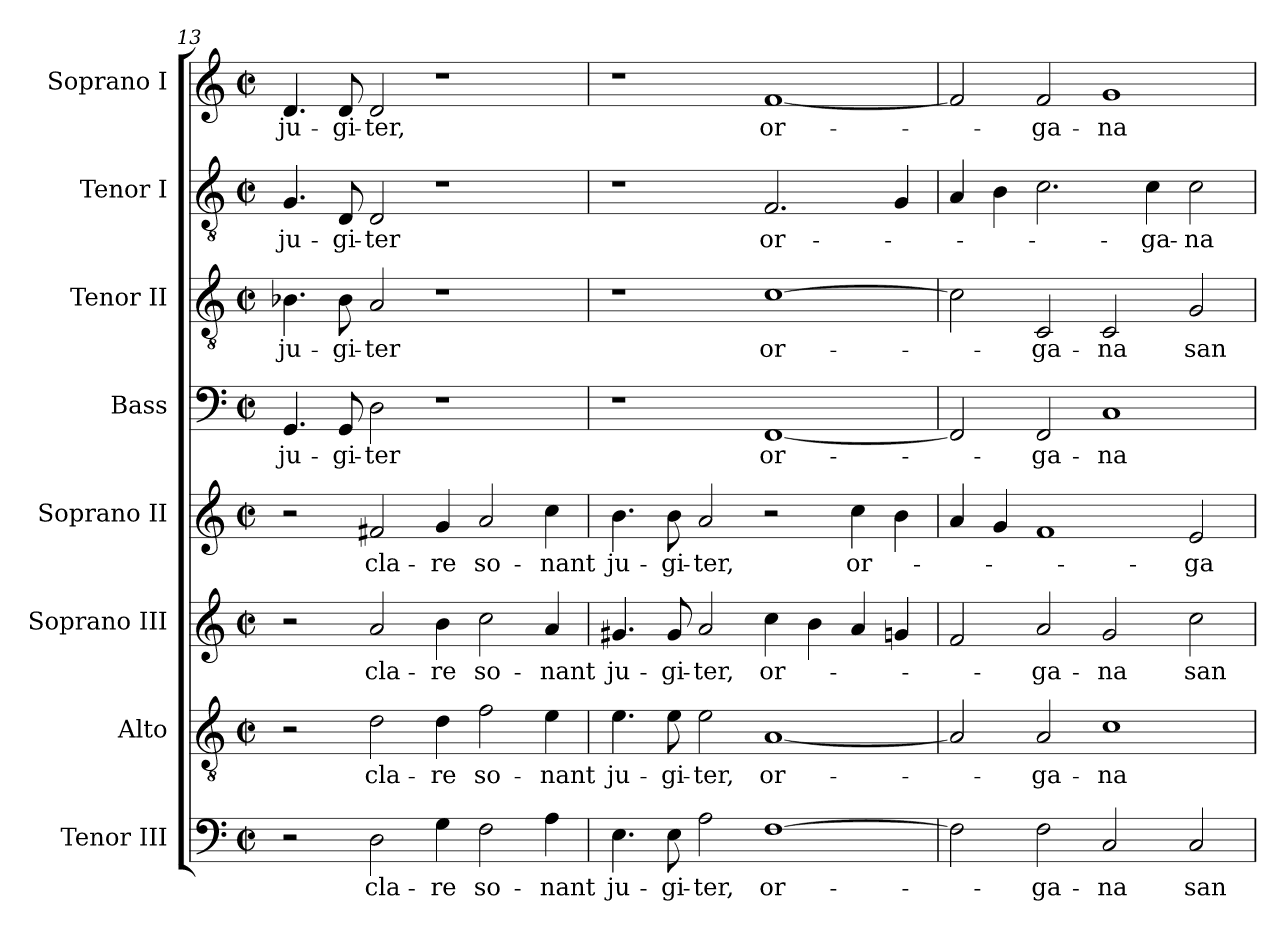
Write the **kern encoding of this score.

**kern	**text	**kern	**text	**kern	**text	**kern	**text	**kern	**text	**kern	**text	**kern	**text	**kern	**text
*part8	*part8	*part7	*part7	*part6	*part6	*part5	*part5	*part4	*part4	*part3	*part3	*part2	*part2	*part1	*part1
*staff8	*staff8	*staff7	*staff7	*staff6	*staff6	*staff5	*staff5	*staff4	*staff4	*staff3	*staff3	*staff2	*staff2	*staff1	*staff1
*I"Tenor III	*	*I"Alto	*	*I"Soprano III	*	*I"Soprano II	*	*I"Bass	*	*I"Tenor II	*	*I"Tenor I	*	*I"Soprano I	*
!!LO:PB:g=z
*clefF4	*	*clefGv2	*	*clefG2	*	*clefG2	*	*clefF4	*	*clefGv2	*	*clefGv2	*	*clefG2	*
*k[]	*	*k[]	*	*k[]	*	*k[]	*	*k[]	*	*k[]	*	*k[]	*	*k[]	*
*C:	*	*C:	*	*C:	*	*C:	*	*C:	*	*C:	*	*C:	*	*C:	*
*M2/2	*	*M2/2	*	*M2/2	*	*M2/2	*	*M2/2	*	*M2/2	*	*M2/2	*	*M2/2	*
*met(c|)	*	*met(c|)	*	*met(c|)	*	*met(c|)	*	*met(c|)	*	*met(c|)	*	*met(c|)	*	*met(c|)	*
=13	=13	=13	=13	=13	=13	=13	=13	=13	=13	=13	=13	=13	=13	=13	=13
!	!	!	!	!	!	!	!	!	!LO:LY:b	!	!LO:LY:b	!	!LO:LY:b	!	!LO:LY:b
2r	.	2r	.	2r	.	2r	.	4.GG/	ju-	4.B-X\	ju-	4.G/	ju-	4.d/	ju-
!	!	!	!	!	!	!	!	!	!LO:LY:b	!	!LO:LY:b	!	!LO:LY:b	!	!LO:LY:b
.	.	.	.	.	.	.	.	8GG/	-gi-	8B-\	-gi-	8D/	-gi-	8d/	-gi-
!	!LO:LY:b	!	!LO:LY:b	!	!LO:LY:b	!	!LO:LY:b	!	!LO:LY:b	!	!LO:LY:b	!	!LO:LY:b	!	!LO:LY:b
2D\	cla-	2d\	cla-	2a/	cla-	2f#X/	cla-	2D\	-ter	2A/	-ter	2D/	-ter	2d/	-ter,
!	!LO:LY:b	!	!LO:LY:b	!	!LO:LY:b	!	!LO:LY:b	!	!	!	!	!	!	!	!
4G\	-re	4d\	-re	4b\	-re	4g/	-re	1r	.	1r	.	1r	.	1r	.
!	!LO:LY:b	!	!LO:LY:b	!	!LO:LY:b	!	!LO:LY:b	!	!	!	!	!	!	!	!
2F\	so-	2f\	so-	2cc\	so-	2a/	so-	.	.	.	.	.	.	.	.
!	!LO:LY:b	!	!LO:LY:b	!	!LO:LY:b	!	!LO:LY:b	!	!	!	!	!	!	!	!
4A\	-nant	4e\	-nant	4a/	-nant	4cc\	-nant	.	.	.	.	.	.	.	.
=14	=14	=14	=14	=14	=14	=14	=14	=14	=14	=14	=14	=14	=14	=14	=14
!	!LO:LY:b	!	!LO:LY:b	!	!LO:LY:b	!	!LO:LY:b	!	!	!	!	!	!	!	!
4.E\	ju-	4.e\	ju-	4.g#X/	ju-	4.b\	ju-	1r	.	1r	.	1r	.	1r	.
!	!LO:LY:b	!	!LO:LY:b	!	!LO:LY:b	!	!LO:LY:b	!	!	!	!	!	!	!	!
8E\	-gi-	8e\	-gi-	8g#/	-gi-	8b\	-gi-	.	.	.	.	.	.	.	.
!	!LO:LY:b	!	!LO:LY:b	!	!LO:LY:b	!	!LO:LY:b	!	!	!	!	!	!	!	!
2A\	-ter,	2e\	-ter,	2a/	-ter,	2a/	-ter,	.	.	.	.	.	.	.	.
!	!LO:LY:b	!	!LO:LY:b	!	!LO:LY:b	!	!	!	!LO:LY:b	!	!LO:LY:b	!	!LO:LY:b	!	!LO:LY:b
[>1F	or-	[<1A	or-	4cc\	or-	2r	.	[<1FF	or-	[>1c	or-	2.F/	or-	[<1f	or-
.	.	.	.	4b\	.	.	.	.	.	.	.	.	.	.	.
!	!	!	!	!	!	!	!LO:LY:b	!	!	!	!	!	!	!	!
.	.	.	.	4a/	.	4cc\	or-	.	.	.	.	.	.	.	.
.	.	.	.	4gn/	.	4b\	.	.	.	.	.	4G/	.	.	.
=15	=15	=15	=15	=15	=15	=15	=15	=15	=15	=15	=15	=15	=15	=15	=15
2F\]	.	2A/]	.	2f/	.	4a/	.	2FF/]	.	2c\]	.	4A/	.	2f/]	.
.	.	.	.	.	.	4g/	.	.	.	.	.	4B\	.	.	.
!	!LO:LY:b	!	!LO:LY:b	!	!LO:LY:b	!	!	!	!LO:LY:b	!	!LO:LY:b	!	!	!	!LO:LY:b
2F\	-ga-	2A/	-ga-	2a/	-ga-	1f	.	2FF/	-ga-	2C/	-ga-	2.c\	.	2f/	-ga-
!	!LO:LY:b	!	!LO:LY:b	!	!LO:LY:b	!	!	!	!LO:LY:b	!	!LO:LY:b	!	!	!	!LO:LY:b
2C/	-na	1c	-na	2g/	-na	.	.	1C	-na	2C/	-na	.	.	1g	-na
!	!	!	!	!	!	!	!	!	!	!	!	!	!LO:LY:b	!	!
.	.	.	.	.	.	.	.	.	.	.	.	4c\	-ga-	.	.
!	!LO:LY:b	!	!	!	!LO:LY:b	!	!LO:LY:b	!	!	!	!LO:LY:b	!	!LO:LY:b	!	!
2C/	san-	.	.	2cc\	san-	2e/	-ga-	.	.	2G/	san-	2c\	-na	.	.
=	=	=	=	=	=	=	=	=	=	=	=	=	=	=	=
*-	*-	*-	*-	*-	*-	*-	*-	*-	*-	*-	*-	*-	*-	*-	*-
